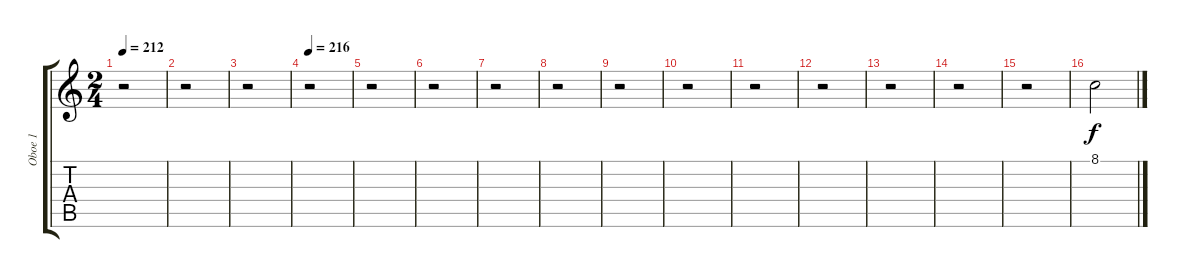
\track ("Oboe 1" "Oboe 1") {instrument oboe}
\staff {score tabs}
\tuning (E4 B3 G3 D3 A2 E2) {hide}
\ts (2 4)
\tempo 212
\clef g2
\ks c
r.2{dy fff} |
r.2 |
r.2 |
\tempo 216
r.2 |
r.2 |
r.2 |
r.2 |
r.2 |
r.2 |
r.2 |
r.2 |
r.2 |
r.2 |
r.2 |
r.2 |
8.1.2{dy f}
